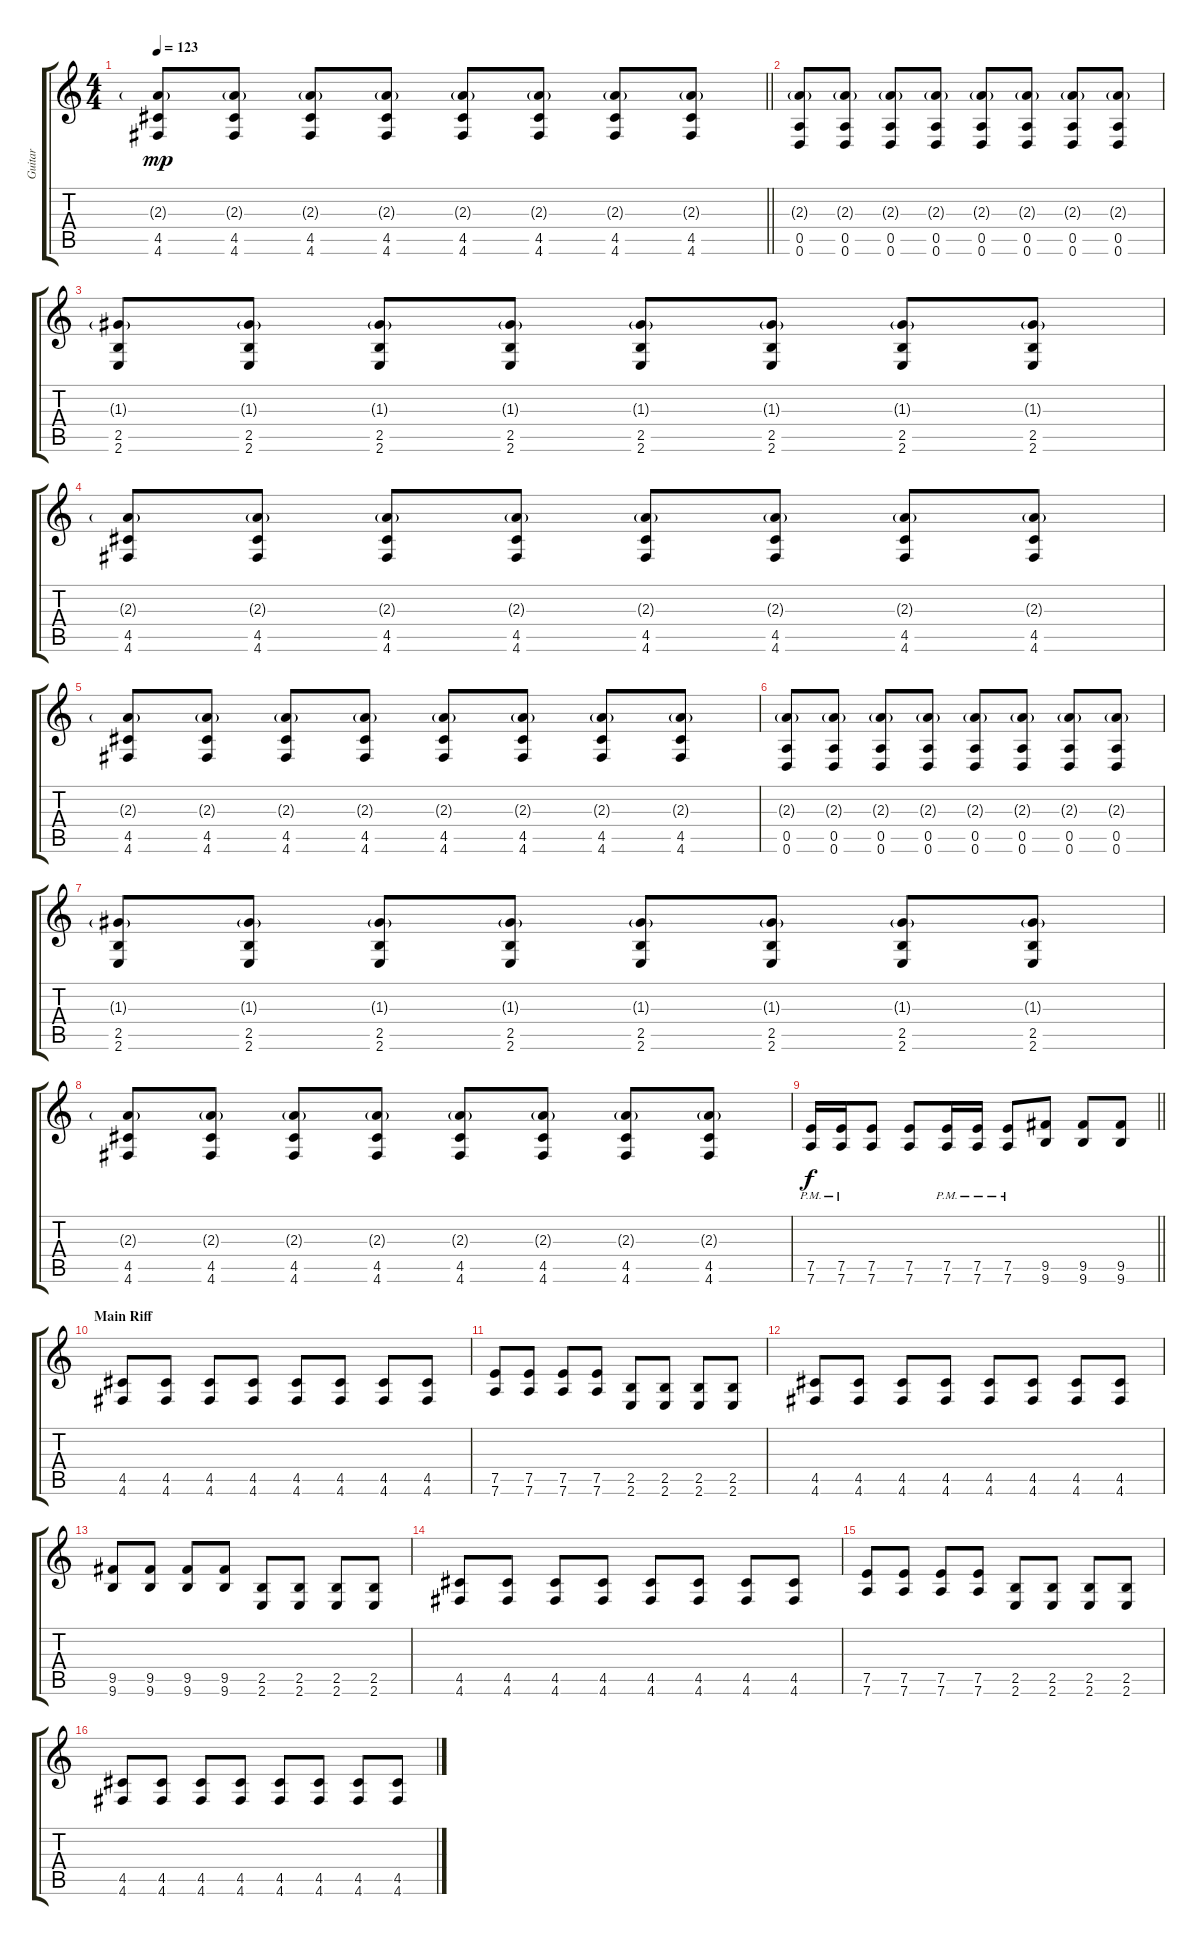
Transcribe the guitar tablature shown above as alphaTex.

\track ("Guitar" "Guitar") {instrument distortionguitar}
\staff {score tabs}
\tuning (E4 B3 G3 D3 A2 D2) {hide}
\ts (4 4)
\tempo 123
\clef g2
\barLineRight lightlight
\ks c
(2.3{g} 4.5 4.6).8{dy mp} (2.3{g} 4.5 4.6).8 (2.3{g} 4.5 4.6).8 (2.3{g} 4.5 4.6).8 (2.3{g} 4.5 4.6).8 (2.3{g} 4.5 4.6).8 (2.3{g} 4.5 4.6).8 (2.3{g} 4.5 4.6).8 |
\section ("" "")
(2.3{g} 0.5 0.6).8 (2.3{g} 0.5 0.6).8 (2.3{g} 0.5 0.6).8 (2.3{g} 0.5 0.6).8 (2.3{g} 0.5 0.6).8 (2.3{g} 0.5 0.6).8 (2.3{g} 0.5 0.6).8 (2.3{g} 0.5 0.6).8 |
(1.3{g} 2.5 2.6).8 (1.3{g} 2.5 2.6).8 (1.3{g} 2.5 2.6).8 (1.3{g} 2.5 2.6).8 (1.3{g} 2.5 2.6).8 (1.3{g} 2.5 2.6).8 (1.3{g} 2.5 2.6).8 (1.3{g} 2.5 2.6).8 |
(2.3{g} 4.5 4.6).8 (2.3{g} 4.5 4.6).8 (2.3{g} 4.5 4.6).8 (2.3{g} 4.5 4.6).8 (2.3{g} 4.5 4.6).8 (2.3{g} 4.5 4.6).8 (2.3{g} 4.5 4.6).8 (2.3{g} 4.5 4.6).8 |
(2.3{g} 4.5 4.6).8 (2.3{g} 4.5 4.6).8 (2.3{g} 4.5 4.6).8 (2.3{g} 4.5 4.6).8 (2.3{g} 4.5 4.6).8 (2.3{g} 4.5 4.6).8 (2.3{g} 4.5 4.6).8 (2.3{g} 4.5 4.6).8 |
(2.3{g} 0.5 0.6).8 (2.3{g} 0.5 0.6).8 (2.3{g} 0.5 0.6).8 (2.3{g} 0.5 0.6).8 (2.3{g} 0.5 0.6).8 (2.3{g} 0.5 0.6).8 (2.3{g} 0.5 0.6).8 (2.3{g} 0.5 0.6).8 |
(1.3{g} 2.5 2.6).8 (1.3{g} 2.5 2.6).8 (1.3{g} 2.5 2.6).8 (1.3{g} 2.5 2.6).8 (1.3{g} 2.5 2.6).8 (1.3{g} 2.5 2.6).8 (1.3{g} 2.5 2.6).8 (1.3{g} 2.5 2.6).8 |
(2.3{g} 4.5 4.6).8 (2.3{g} 4.5 4.6).8 (2.3{g} 4.5 4.6).8 (2.3{g} 4.5 4.6).8 (2.3{g} 4.5 4.6).8 (2.3{g} 4.5 4.6).8 (2.3{g} 4.5 4.6).8 (2.3{g} 4.5 4.6).8 |
\barLineRight lightlight
(7.5{pm} 7.6{pm}).16{dy f} (7.5{pm} 7.6{pm}).16 (7.5 7.6).8 (7.5 7.6).8 (7.5{pm} 7.6{pm}).16 (7.5{pm} 7.6{pm}).16 (7.5{pm} 7.6{pm}).8 (9.5 9.6).8 (9.5 9.6).8 (9.5 9.6).8 |
\section ("" "Main Riff")
(4.5 4.6).8 (4.5 4.6).8 (4.5 4.6).8 (4.5 4.6).8 (4.5 4.6).8 (4.5 4.6).8 (4.5 4.6).8 (4.5 4.6).8 |
(7.5 7.6).8 (7.5 7.6).8 (7.5 7.6).8 (7.5 7.6).8 (2.5 2.6).8 (2.5 2.6).8 (2.5 2.6).8 (2.5 2.6).8 |
(4.5 4.6).8 (4.5 4.6).8 (4.5 4.6).8 (4.5 4.6).8 (4.5 4.6).8 (4.5 4.6).8 (4.5 4.6).8 (4.5 4.6).8 |
(9.5 9.6).8 (9.5 9.6).8 (9.5 9.6).8 (9.5 9.6).8 (2.5 2.6).8 (2.5 2.6).8 (2.5 2.6).8 (2.5 2.6).8 |
(4.5 4.6).8 (4.5 4.6).8 (4.5 4.6).8 (4.5 4.6).8 (4.5 4.6).8 (4.5 4.6).8 (4.5 4.6).8 (4.5 4.6).8 |
(7.5 7.6).8 (7.5 7.6).8 (7.5 7.6).8 (7.5 7.6).8 (2.5 2.6).8 (2.5 2.6).8 (2.5 2.6).8 (2.5 2.6).8 |
(4.5 4.6).8 (4.5 4.6).8 (4.5 4.6).8 (4.5 4.6).8 (4.5 4.6).8 (4.5 4.6).8 (4.5 4.6).8 (4.5 4.6).8
